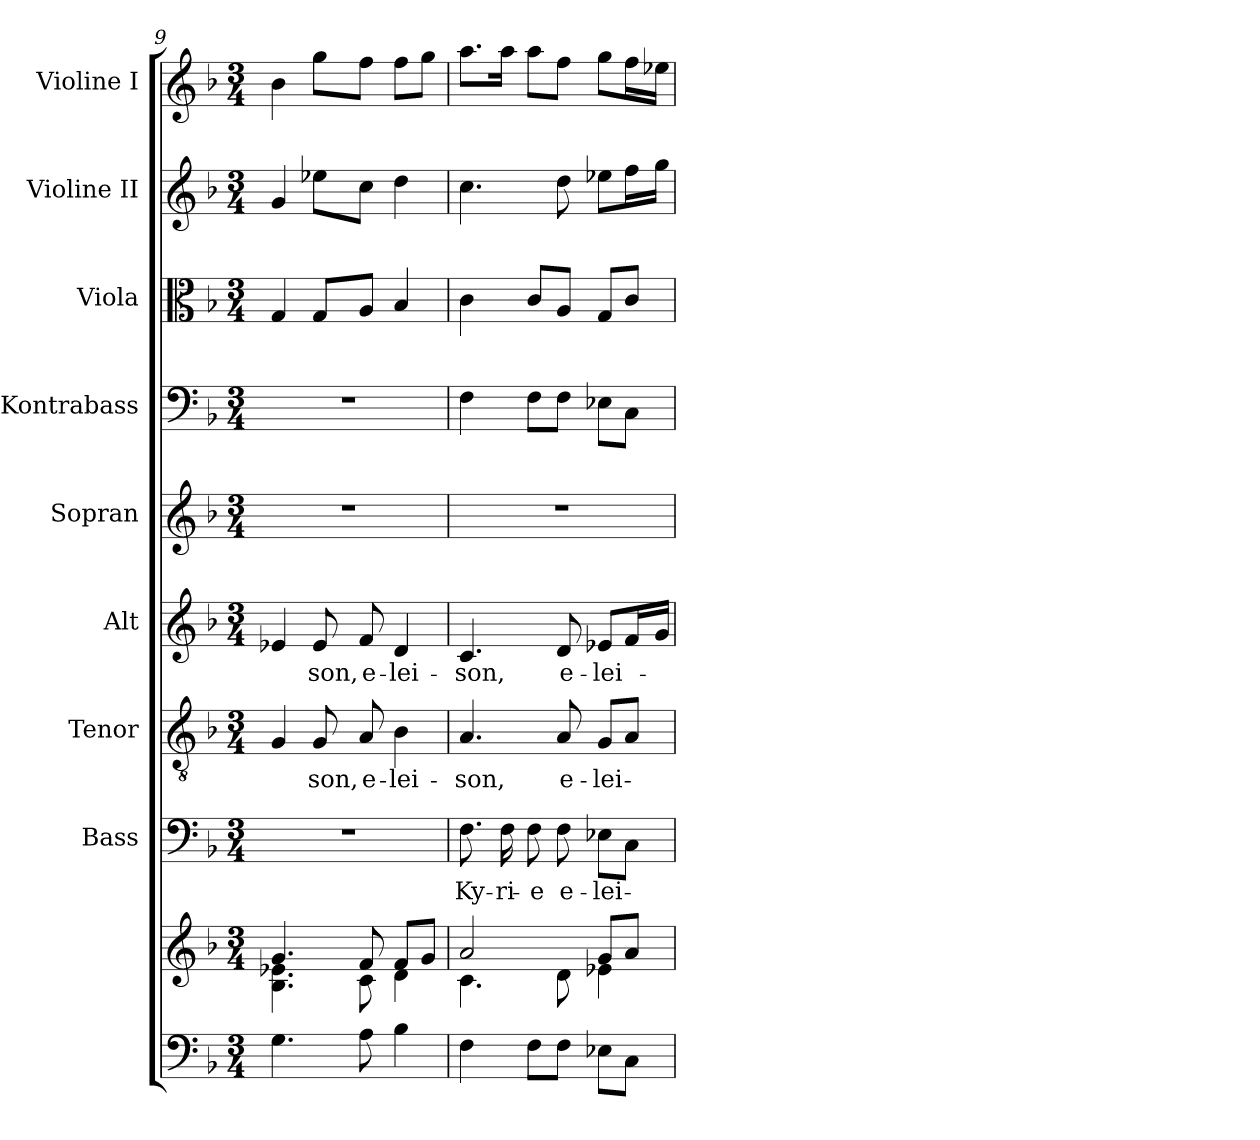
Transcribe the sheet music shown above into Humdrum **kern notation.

**kern	**kern	**kern	**text	**kern	**text	**kern	**text	**kern	**kern	**kern	**kern	**kern
*part9	*part9	*part8	*part8	*part7	*part7	*part6	*part6	*part5	*part4	*part3	*part2	*part1
*staff10	*staff9	*staff8	*staff8	*staff7	*staff7	*staff6	*staff6	*staff5	*staff4	*staff3	*staff2	*staff1
*	*	*I"Bass	*	*I"Tenor	*	*I"Alt	*	*I"Sopran	*I"Kontrabass	*I"Viola	*I"Violine II	*I"Violine I
*	*	*I'B.	*	*I'T.	*	*I'A.	*	*I'S.	*I'Kb.	*I'Vla.	*I'Vl. II	*I'Vl. I
*clefF4	*clefG2	*clefF4	*	*clefGv2	*	*clefG2	*	*clefG2	*clefF4	*clefC3	*clefG2	*clefG2
*	*	*	*	*	*	*	*	*	*ITrd7c12	*	*	*
*k[b-]	*k[b-]	*k[b-]	*	*k[b-]	*	*k[b-]	*	*k[b-]	*k[b-]	*k[b-]	*k[b-]	*k[b-]
*F:	*F:	*F:	*	*F:	*	*F:	*	*F:	*F:	*F:	*F:	*F:
*M3/4	*M3/4	*M3/4	*	*M3/4	*	*M3/4	*	*M3/4	*M3/4	*M3/4	*M3/4	*M3/4
=9	=9	=9	=9	=9	=9	=9	=9	=9	=9	=9	=9	=9
*	*^	*	*	*	*	*	*	*	*	*	*	*
4.G\	4.g/	4.B-\ 4.e-X\	2.r	.	4G/	.	4e-X/	.	2.r	2.r	4G/	4g/	4b-\
!	!	!	!	!	!	!LO:LY:b	!	!LO:LY:b	!	!	!	!	!
.	.	.	.	.	8G/	-son,	8e-/	-son,	.	.	8G/L	8ee-X\L	8gg\L
!	!	!	!	!	!	!LO:LY:b	!	!LO:LY:b	!	!	!	!	!
8A\	8f/	8c\	.	.	8A/	e-	8f/	e-	.	.	8A/J	8cc\J	8ff\J
!	!	!	!	!	!	!LO:LY:b	!	!LO:LY:b	!	!	!	!	!
4B-\	8f/L	4d\	.	.	4B-\	-lei-	4d/	-lei-	.	.	4B-/	4dd\	8ff\L
.	8g/J	.	.	.	.	.	.	.	.	.	.	.	8gg\J
=10	=10	=10	=10	=10	=10	=10	=10	=10	=10	=10	=10	=10	=10
!	!	!	!	!LO:LY:b	!	!LO:LY:b	!	!LO:LY:b	!	!	!	!	!
4F\	2a/	4.c\	8.F\	Ky-	4.A/	-son,	4.c/	-son,	2.r	4FF\	4c\	4.cc\	8.aa\L
!	!	!	!	!LO:LY:b	!	!	!	!	!	!	!	!	!
.	.	.	16F\	-ri-	.	.	.	.	.	.	.	.	16aa\Jk
!	!	!	!	!LO:LY:b	!	!	!	!	!	!	!	!	!
8F\L	.	.	8F\	-e	.	.	.	.	.	8FF\L	8c/L	.	8aa\L
!	!	!	!	!LO:LY:b	!	!LO:LY:b	!	!LO:LY:b	!	!	!	!	!
8F\J	.	8d\	8F\	e-	8A/	e-	8d/	e-	.	8FF\J	8A/J	8dd\	8ff\J
!	!	!	!	!LO:LY:b	!	!LO:LY:b	!	!LO:LY:b	!	!	!	!	!
8E-X\L	8g/L	4e-X\	8E-X\L	-lei-	8G/L	-lei-	8e-X/L	-lei-	.	8EE-X\L	8G/L	8ee-X\L	8gg\L
8C\J	8a/J	.	8C\J	.	8A/J	.	16f/L	.	.	8CC\J	8c/J	16ff\L	16ff\L
.	.	.	.	.	.	.	16g/JJ	.	.	.	.	16gg\JJ	16ee-X\JJ
*	*v	*v	*	*	*	*	*	*	*	*	*	*	*
=	=	=	=	=	=	=	=	=	=	=	=	=
*-	*-	*-	*-	*-	*-	*-	*-	*-	*-	*-	*-	*-
